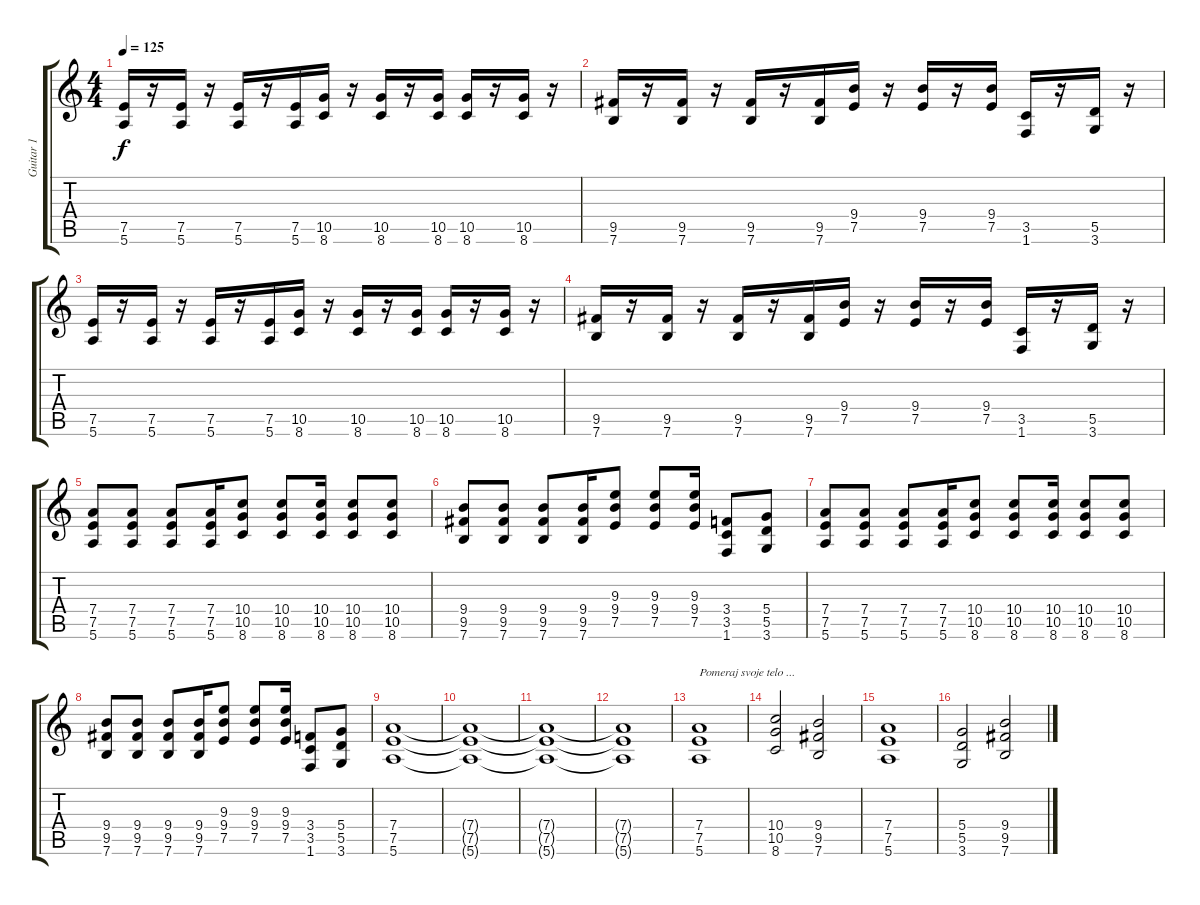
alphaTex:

\track ("Guitar 1" "Guitar 1") {instrument distortionguitar}
\staff {score tabs}
\tuning (E4 B3 G3 D3 A2 E2) {hide}
\ts (4 4)
\tempo 125
\clef g2
\ks c
(7.5 5.6).16{dy f instrument distortionguitar} r.16 (7.5 5.6).16 r.16 (7.5 5.6).16 r.16 (7.5 5.6).16 (10.5 8.6).16 r.16 (10.5 8.6).16 r.16 (10.5 8.6).16 (10.5 8.6).16 r.16 (10.5 8.6).16 r.16 |
(9.5 7.6).16 r.16 (9.5 7.6).16 r.16 (9.5 7.6).16 r.16 (9.5 7.6).16 (9.4 7.5).16 r.16 (9.4 7.5).16 r.16 (9.4 7.5).16 (3.5 1.6).16 r.16 (5.5 3.6).16 r.16 |
(7.5 5.6).16 r.16 (7.5 5.6).16 r.16 (7.5 5.6).16 r.16 (7.5 5.6).16 (10.5 8.6).16 r.16 (10.5 8.6).16 r.16 (10.5 8.6).16 (10.5 8.6).16 r.16 (10.5 8.6).16 r.16 |
(9.5 7.6).16 r.16 (9.5 7.6).16 r.16 (9.5 7.6).16 r.16 (9.5 7.6).16 (9.4 7.5).16 r.16 (9.4 7.5).16 r.16 (9.4 7.5).16 (3.5 1.6).16 r.16 (5.5 3.6).16 r.16 |
(7.4 7.5 5.6).8 (7.4 7.5 5.6).8 (7.4 7.5 5.6).8 (7.4 7.5 5.6).16 (10.4 10.5 8.6).8 (10.4 10.5 8.6).8 (10.4 10.5 8.6).16 (10.4 10.5 8.6).8 (10.4 10.5 8.6).8 |
(9.4 9.5 7.6).8 (9.4 9.5 7.6).8 (9.4 9.5 7.6).8 (9.4 9.5 7.6).16 (9.3 9.4 7.5).8 (9.3 9.4 7.5).8 (9.3 9.4 7.5).16 (3.4 3.5 1.6).8 (5.4 5.5 3.6).8 |
(7.4 7.5 5.6).8 (7.4 7.5 5.6).8 (7.4 7.5 5.6).8 (7.4 7.5 5.6).16 (10.4 10.5 8.6).8 (10.4 10.5 8.6).8 (10.4 10.5 8.6).16 (10.4 10.5 8.6).8 (10.4 10.5 8.6).8 |
(9.4 9.5 7.6).8 (9.4 9.5 7.6).8 (9.4 9.5 7.6).8 (9.4 9.5 7.6).16 (9.3 9.4 7.5).8 (9.3 9.4 7.5).8 (9.3 9.4 7.5).16 (3.4 3.5 1.6).8 (5.4 5.5 3.6).8 |
(7.4 7.5 5.6).1 |
(7.4{t} 7.5{t} 5.6{t}).1{volume 11} |
(7.4{t} 7.5{t} 5.6{t}).1{volume 8} |
(7.4{t} 7.5{t} 5.6{t}).1{volume 8} |
(7.4 7.5 5.6).1{txt "Pomeraj svoje telo ..." volume 13} |
(10.4 10.5 8.6).2 (9.4 9.5 7.6).2 |
(7.4 7.5 5.6).1 |
(5.4 5.5 3.6).2 (9.4 9.5 7.6).2
